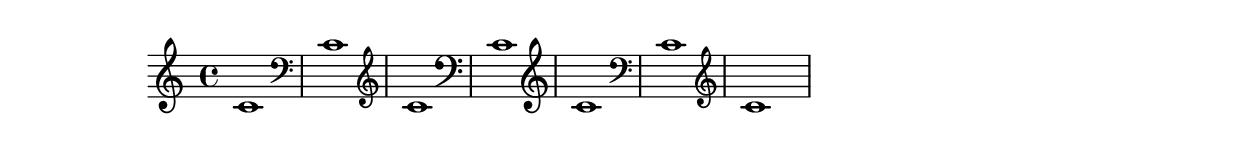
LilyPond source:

%% DO NOT EDIT this file manually; it is automatically
%% generated from LSR http://lsr.dsi.unimi.it
%% Make any changes in LSR itself, or in Documentation/snippets/new/ ,
%% and then run scripts/auxiliar/makelsr.py
%%
%% This file is in the public domain.
\version "2.14.0"

\header {
  lsrtags = "pitches, tweaks-and-overrides"

%% Translation of GIT committish: 2d548a99cb9dba80f2ff035582009477cd37eceb
  texidoces = "
Cuando se produce un cambio de clave, el símbolo de clave se imprime a
un tamaño menor que la clave inicial.  Esto se puede ajustar con
@code{full-size-change}.

"
  doctitlees = "Mantener el tamaño del símbolo en los cambios de clave"



  texidoc = "
When a clef is changed, the clef sign displayed is smaller than the
initial clef.  This can be overridden with @code{full-size-change}.

"
  doctitle = "Keep change clefs full sized"
} % begin verbatim

\relative c' {
  \clef "treble"
  c1
  \clef "bass"
  c1
  \clef "treble"
  c1
  \override Staff.Clef #'full-size-change = ##t
  \clef "bass"
  c1
  \clef "treble"
  c1
  \revert Staff.Clef #'full-size-change
  \clef "bass"
  c1
  \clef "treble"
  c1
}

